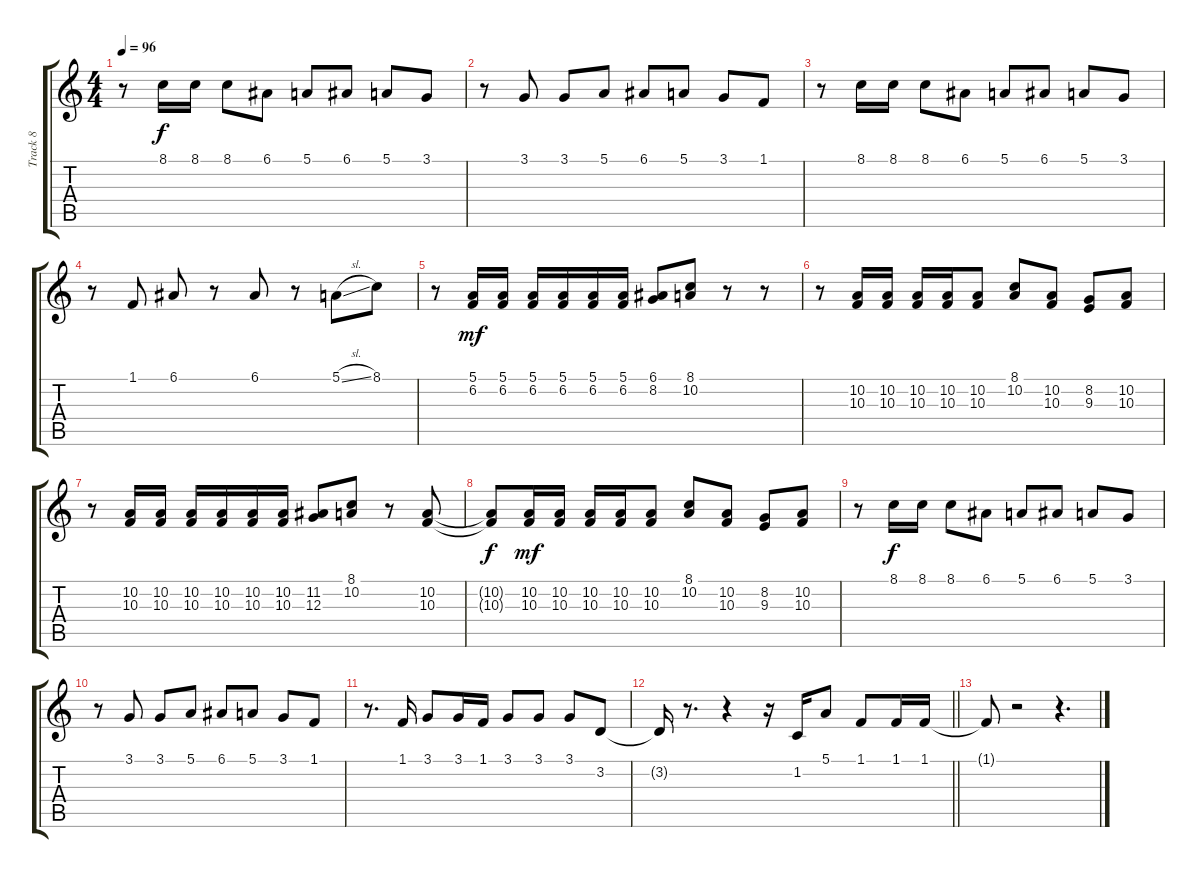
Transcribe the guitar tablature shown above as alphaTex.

\track ("Track 8" "Track 8") {instrument oboe}
\staff {score tabs}
\tuning (E4 B3 G3 D3 A2 E2) {hide}
\ts (4 4)
\tempo 96
\clef g2
\ks c
r.8{dy mf} 8.1.16{dy f} 8.1.16 8.1.8 6.1.8 5.1.8 6.1.8 5.1.8 3.1.8 |
r.8 3.1.8 3.1.8 5.1.8 6.1.8 5.1.8 3.1.8 1.1.8 |
r.8 8.1.16 8.1.16 8.1.8 6.1.8 5.1.8 6.1.8 5.1.8 3.1.8 |
r.8 1.1.8 6.1.8 r.8 6.1.8 r.8 5.1{sl}.8 8.1.8 |
r.8 (5.1 6.2).16{dy mf} (5.1 6.2).16 (5.1 6.2).16 (5.1 6.2).16 (5.1 6.2).16 (5.1 6.2).16 (6.1 8.2).8 (8.1 10.2).8 r.8 r.8 |
r.8 (10.2 10.3).16 (10.2 10.3).16 (10.2 10.3).16 (10.2 10.3).16 (10.2 10.3).8 (8.1 10.2).8 (10.2 10.3).8 (8.2 9.3).8 (10.2 10.3).8 |
r.8 (10.2 10.3).16 (10.2 10.3).16 (10.2 10.3).16 (10.2 10.3).16 (10.2 10.3).16 (10.2 10.3).16 (11.2 12.3).8 (8.1 10.2).8 r.8 (10.2 10.3).8 |
(10.2{t} 10.3{t}).8{dy f} (10.2 10.3).16{dy mf} (10.2 10.3).16 (10.2 10.3).16 (10.2 10.3).16 (10.2 10.3).8 (8.1 10.2).8 (10.2 10.3).8 (8.2 9.3).8 (10.2 10.3).8 |
r.8 8.1.16{dy f} 8.1.16 8.1.8 6.1.8 5.1.8 6.1.8 5.1.8 3.1.8 |
r.8 3.1.8 3.1.8 5.1.8 6.1.8 5.1.8 3.1.8 1.1.8 |
r.8{d} 1.1.16 3.1.8 3.1.16 1.1.16 3.1.8 3.1.8 3.1.8 3.2.8 |
\barLineRight lightlight
3.2{t}.16 r.8{d} r.4 r.16 1.2.16 5.1.8 1.1.8 1.1.16 1.1.16 |
1.1{t}.8 r.2 r.4{d}
